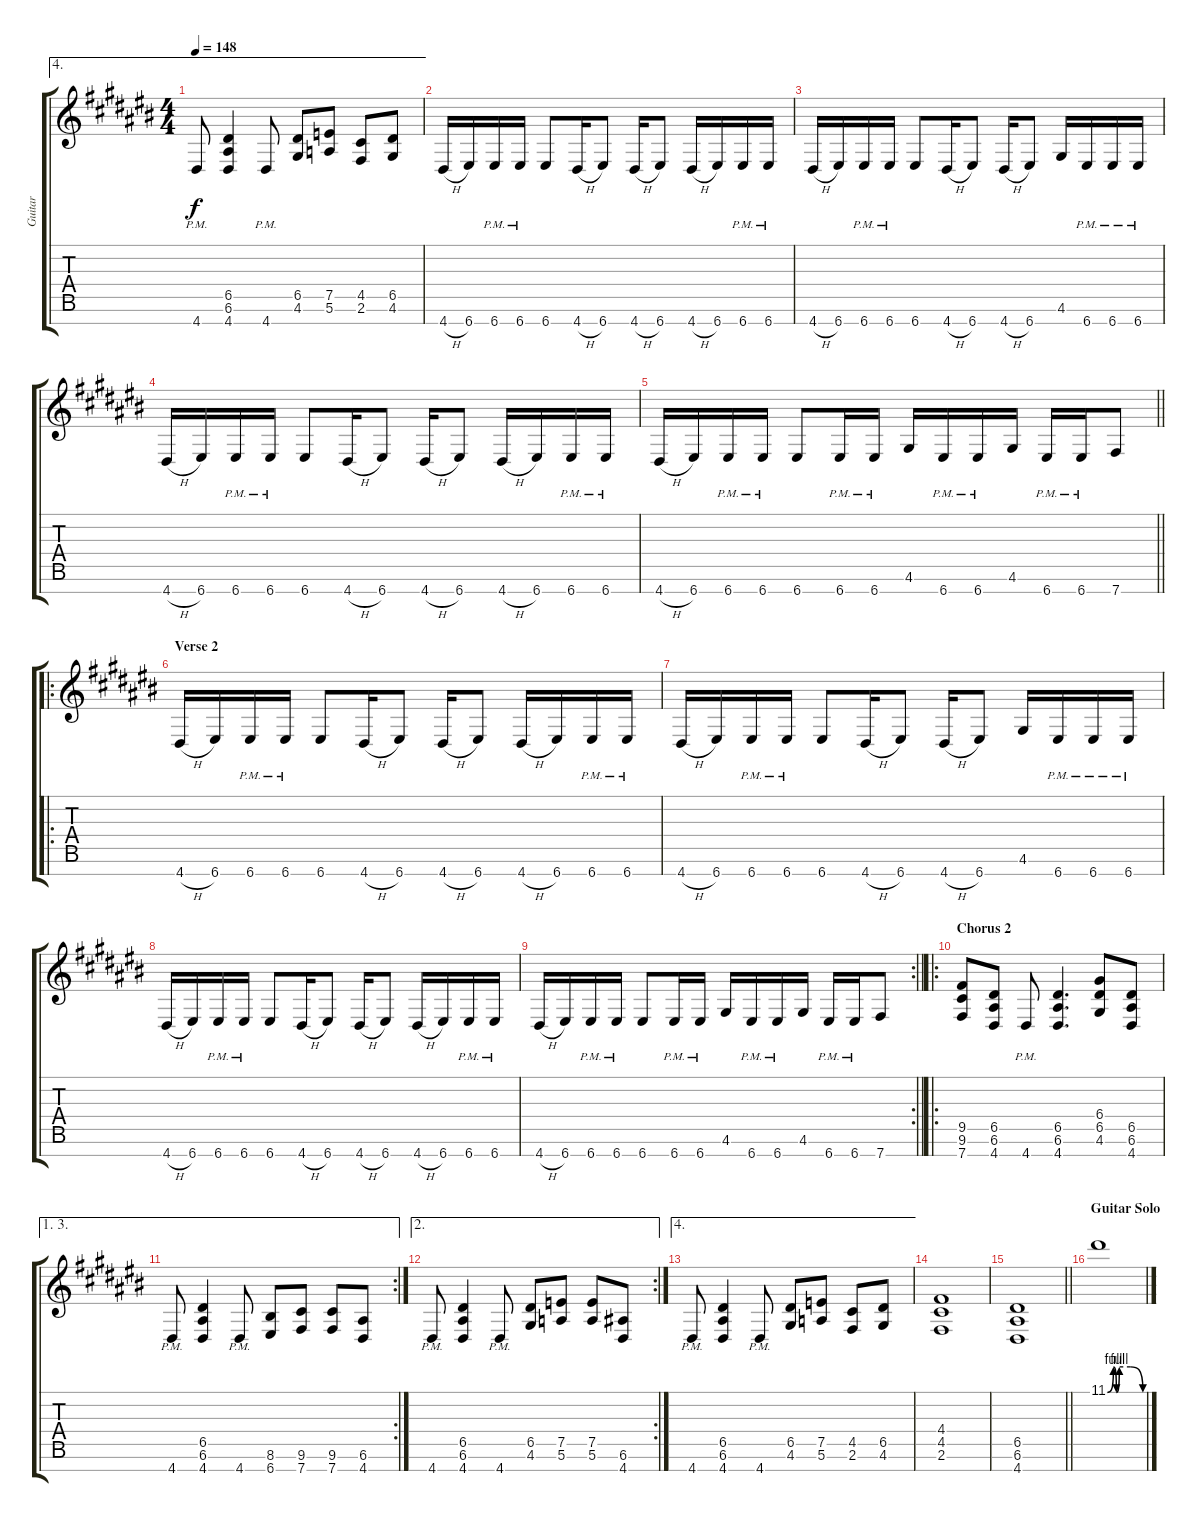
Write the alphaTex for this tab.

\track ("Guitar" "Guitar") {instrument distortionguitar}
\staff {score tabs}
\tuning (E4 B3 G3 D3 A2 E2 B1) {hide}
\ae 4
\ts (4 4)
\tempo 148
\clef g2
\ks c#
4.7{pm}.8{dy f} (6.5 6.6 4.7).4 4.7{pm}.8 (6.5 4.6).8 (7.5 5.6).8 (4.5 2.6).8 (6.5 4.6).8 |
4.7{h}.16 6.7.16 6.7{pm}.16 6.7{pm}.16 6.7.8 4.7{h}.16 6.7.8 4.7{h}.16 6.7.8 4.7{h}.16 6.7.16 6.7{pm}.16 6.7{pm}.16 |
4.7{h}.16 6.7.16 6.7{pm}.16 6.7{pm}.16 6.7.8 4.7{h}.16 6.7.8 4.7{h}.16 6.7.8 4.6.16 6.7{pm}.16 6.7{pm}.16 6.7{pm}.16 |
4.7{h}.16 6.7.16 6.7{pm}.16 6.7{pm}.16 6.7.8 4.7{h}.16 6.7.8 4.7{h}.16 6.7.8 4.7{h}.16 6.7.16 6.7{pm}.16 6.7{pm}.16 |
\barLineRight lightlight
4.7{h}.16 6.7.16 6.7{pm}.16 6.7{pm}.16 6.7.8 6.7{pm}.16 6.7{pm}.16 4.6.16 6.7{pm}.16 6.7{pm}.16 4.6.16 6.7{pm}.16 6.7{pm}.16 7.7.8 |
\ro
\section ("" "Verse 2")
4.7{h}.16 6.7.16 6.7{pm}.16 6.7{pm}.16 6.7.8 4.7{h}.16 6.7.8 4.7{h}.16 6.7.8 4.7{h}.16 6.7.16 6.7{pm}.16 6.7{pm}.16 |
4.7{h}.16 6.7.16 6.7{pm}.16 6.7{pm}.16 6.7.8 4.7{h}.16 6.7.8 4.7{h}.16 6.7.8 4.6.16 6.7{pm}.16 6.7{pm}.16 6.7{pm}.16 |
4.7{h}.16 6.7.16 6.7{pm}.16 6.7{pm}.16 6.7.8 4.7{h}.16 6.7.8 4.7{h}.16 6.7.8 4.7{h}.16 6.7.16 6.7{pm}.16 6.7{pm}.16 |
\rc 2
\barLineRight lightlight
4.7{h}.16 6.7.16 6.7{pm}.16 6.7{pm}.16 6.7.8 6.7{pm}.16 6.7{pm}.16 4.6.16 6.7{pm}.16 6.7{pm}.16 4.6.16 6.7{pm}.16 6.7{pm}.16 7.7.8 |
\ro
\section ("" "Chorus 2")
(9.5 9.6 7.7).8 (6.5 6.6 4.7).8 4.7{pm}.8 (6.5 6.6 4.7).4{d} (6.4 6.5 4.6).8 (6.5 6.6 4.7).8 |
\ae (1 3)
\rc 2
4.7{pm}.8 (6.5 6.6 4.7).4 4.7{pm}.8 (8.6 6.7).8 (9.6 7.7).8 (9.6 7.7).8 (6.6 4.7).8 |
\ae 2
\rc 2
4.7{pm}.8 (6.5 6.6 4.7).4 4.7{pm}.8 (6.5 4.6).8 (7.5 5.6).8 (7.5 5.6).8 (6.6 4.7).8 |
\ae 4
4.7{pm}.8 (6.5 6.6 4.7).4 4.7{pm}.8 (6.5 4.6).8 (7.5 5.6).8 (4.5 2.6).8 (6.5 4.6).8 |
(4.4 4.5 2.6).1 |
\barLineRight lightlight
(6.5 6.6 4.7).1 |
\section ("" "Guitar Solo")
11.1{be (custom 0 0 10 4 15 0 20 4 39 4 60 0)}.1
